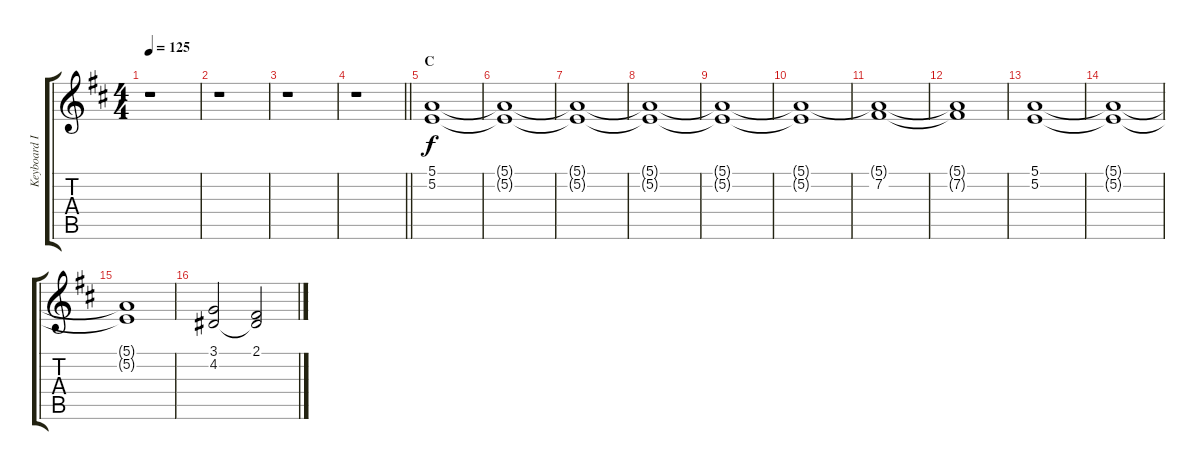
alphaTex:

\track ("Keyboard IV" "Keyboard I") {instrument drawbarorgan}
\staff {score tabs}
\tuning (E4 B3 G3 D3 A2 E2) {hide}
\ts (4 4)
\tempo 125
\clef g2
\ks d
r.1{dy f} |
r.1 |
r.1 |
\barLineRight lightlight
r.1 |
\section ("" "C")
(5.1 5.2).1 |
(5.1{t} 5.2{t}).1 |
(5.1{t} 5.2{t}).1 |
(5.1{t} 5.2{t}).1 |
(5.1{t} 5.2{t}).1 |
(5.1{t} 5.2{t}).1 |
(5.1{t} 7.2).1 |
(5.1{t} 7.2{t}).1 |
(5.1 5.2).1 |
(5.1{t} 5.2{t}).1 |
(5.1{t} 5.2{t}).1 |
(3.1 4.2).2 (2.1 4.2{t}).2
